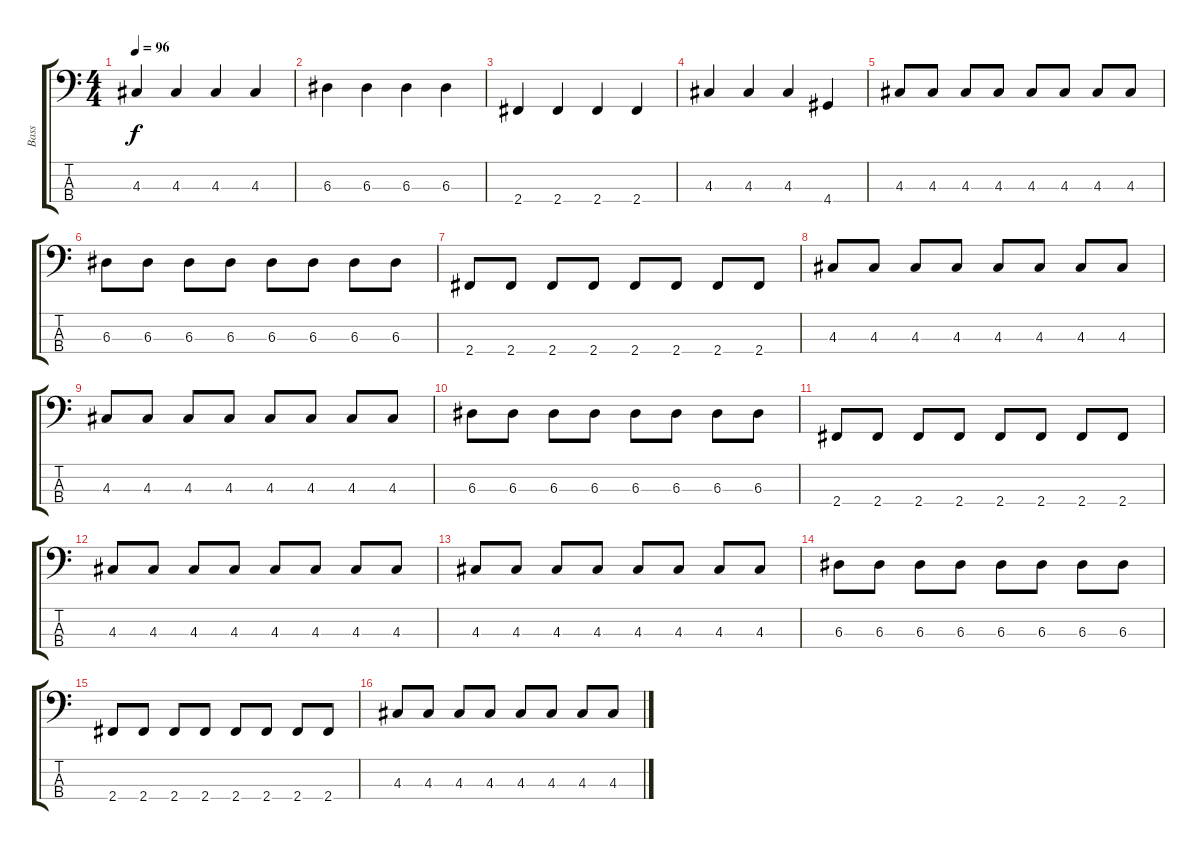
\track ("Bass" "Bass") {instrument electricbasspick}
\staff {score tabs}
\tuning (G2 D2 A1 E1) {hide}
\ts (4 4)
\tempo 96
\clef f4
\ks c
4.3.4{dy f} 4.3.4 4.3.4 4.3.4 |
6.3.4 6.3.4 6.3.4 6.3.4 |
2.4.4 2.4.4 2.4.4 2.4.4 |
4.3.4 4.3.4 4.3.4 4.4.4 |
4.3.8 4.3.8 4.3.8 4.3.8 4.3.8 4.3.8 4.3.8 4.3.8 |
6.3.8 6.3.8 6.3.8 6.3.8 6.3.8 6.3.8 6.3.8 6.3.8 |
2.4.8 2.4.8 2.4.8 2.4.8 2.4.8 2.4.8 2.4.8 2.4.8 |
4.3.8 4.3.8 4.3.8 4.3.8 4.3.8 4.3.8 4.3.8 4.3.8 |
4.3.8 4.3.8 4.3.8 4.3.8 4.3.8 4.3.8 4.3.8 4.3.8 |
6.3.8 6.3.8 6.3.8 6.3.8 6.3.8 6.3.8 6.3.8 6.3.8 |
2.4.8 2.4.8 2.4.8 2.4.8 2.4.8 2.4.8 2.4.8 2.4.8 |
4.3.8 4.3.8 4.3.8 4.3.8 4.3.8 4.3.8 4.3.8 4.3.8 |
4.3.8 4.3.8 4.3.8 4.3.8 4.3.8 4.3.8 4.3.8 4.3.8 |
6.3.8 6.3.8 6.3.8 6.3.8 6.3.8 6.3.8 6.3.8 6.3.8 |
2.4.8 2.4.8 2.4.8 2.4.8 2.4.8 2.4.8 2.4.8 2.4.8 |
4.3.8 4.3.8 4.3.8 4.3.8 4.3.8 4.3.8 4.3.8 4.3.8
